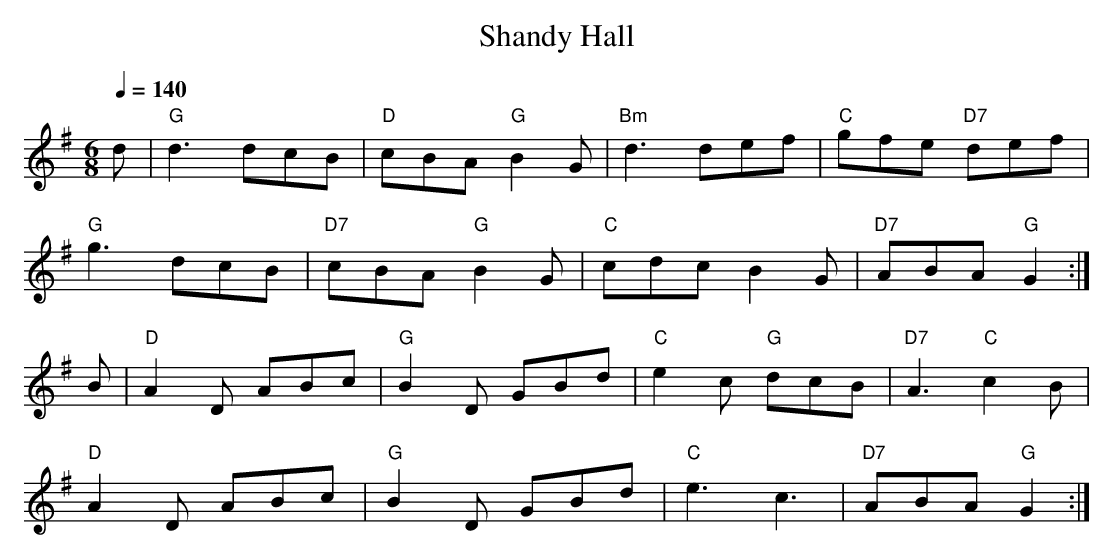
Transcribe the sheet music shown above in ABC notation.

X:1
T:Shandy Hall
M:6/8
L:1/8
Q:1/4=140
K:G
d | "G" d3 dcB | "D" cBA "G" B2G | "Bm" d3 def | "C" gfe "D7" def |
"G" g3 dcB | "D7" cBA "G" B2G | "C" cdc B2G | "D7" ABA "G" G2 :|
B | "D" A2D ABc | "G" B2D GBd | "C" e2c "G" dcB | "D7" A3 "C" c2B |
"D" A2D ABc | "G" B2D GBd | "C" e3 c3 | "D7" ABA "G" G2  :|
